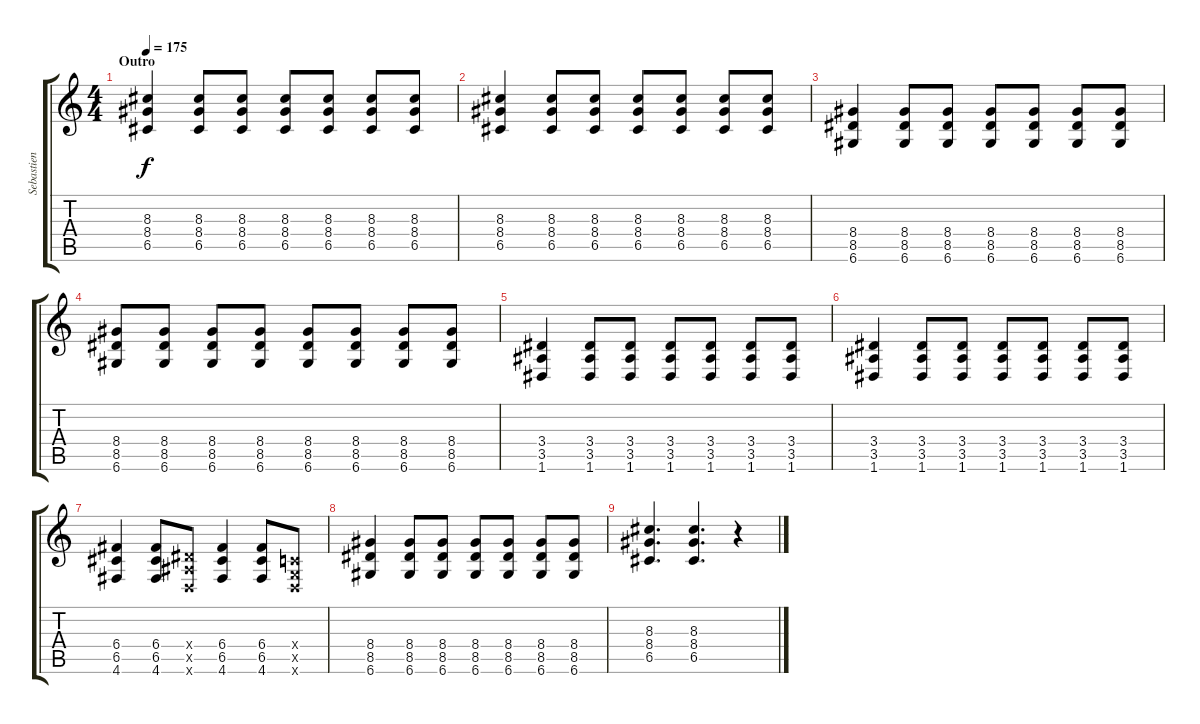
\track ("Sebastien Lefebvre" "Sebastien ") {instrument overdrivenguitar}
\staff {score tabs}
\tuning (D4 A3 F3 C3 G2 D2) {hide}
\ts (4 4)
\section ("" "Outro")
\tempo 175
\clef g2
\ks c
(8.3 8.4 6.5).4{dy f volume 11} (8.3 8.4 6.5).8 (8.3 8.4 6.5).8 (8.3 8.4 6.5).8 (8.3 8.4 6.5).8 (8.3 8.4 6.5).8 (8.3 8.4 6.5).8 |
(8.3 8.4 6.5).4 (8.3 8.4 6.5).8 (8.3 8.4 6.5).8 (8.3 8.4 6.5).8 (8.3 8.4 6.5).8 (8.3 8.4 6.5).8 (8.3 8.4 6.5).8 |
(8.4 8.5 6.6).4 (8.4 8.5 6.6).8 (8.4 8.5 6.6).8 (8.4 8.5 6.6).8 (8.4 8.5 6.6).8 (8.4 8.5 6.6).8 (8.4 8.5 6.6).8 |
(8.4 8.5 6.6).8 (8.4 8.5 6.6).8 (8.4 8.5 6.6).8 (8.4 8.5 6.6).8 (8.4 8.5 6.6).8 (8.4 8.5 6.6).8 (8.4 8.5 6.6).8 (8.4 8.5 6.6).8 |
(3.4 3.5 1.6).4 (3.4 3.5 1.6).8 (3.4 3.5 1.6).8 (3.4 3.5 1.6).8 (3.4 3.5 1.6).8 (3.4 3.5 1.6).8 (3.4 3.5 1.6).8 |
(3.4 3.5 1.6).4 (3.4 3.5 1.6).8 (3.4 3.5 1.6).8 (3.4 3.5 1.6).8 (3.4 3.5 1.6).8 (3.4 3.5 1.6).8 (3.4 3.5 1.6).8 |
(6.4 6.5 4.6).4 (6.4 6.5 4.6).8 (3.4{x} 3.5{x} 0.6{x}).8 (6.4 6.5 4.6).4 (6.4 6.5 4.6).8 (0.4{x} 0.5{x} 0.6{x}).8 |
(8.4 8.5 6.6).4 (8.4 8.5 6.6).8 (8.4 8.5 6.6).8 (8.4 8.5 6.6).8 (8.4 8.5 6.6).8 (8.4 8.5 6.6).8 (8.4 8.5 6.6).8 |
(8.3 8.4 6.5).4{d} (8.3 8.4 6.5).4{d} r.4
